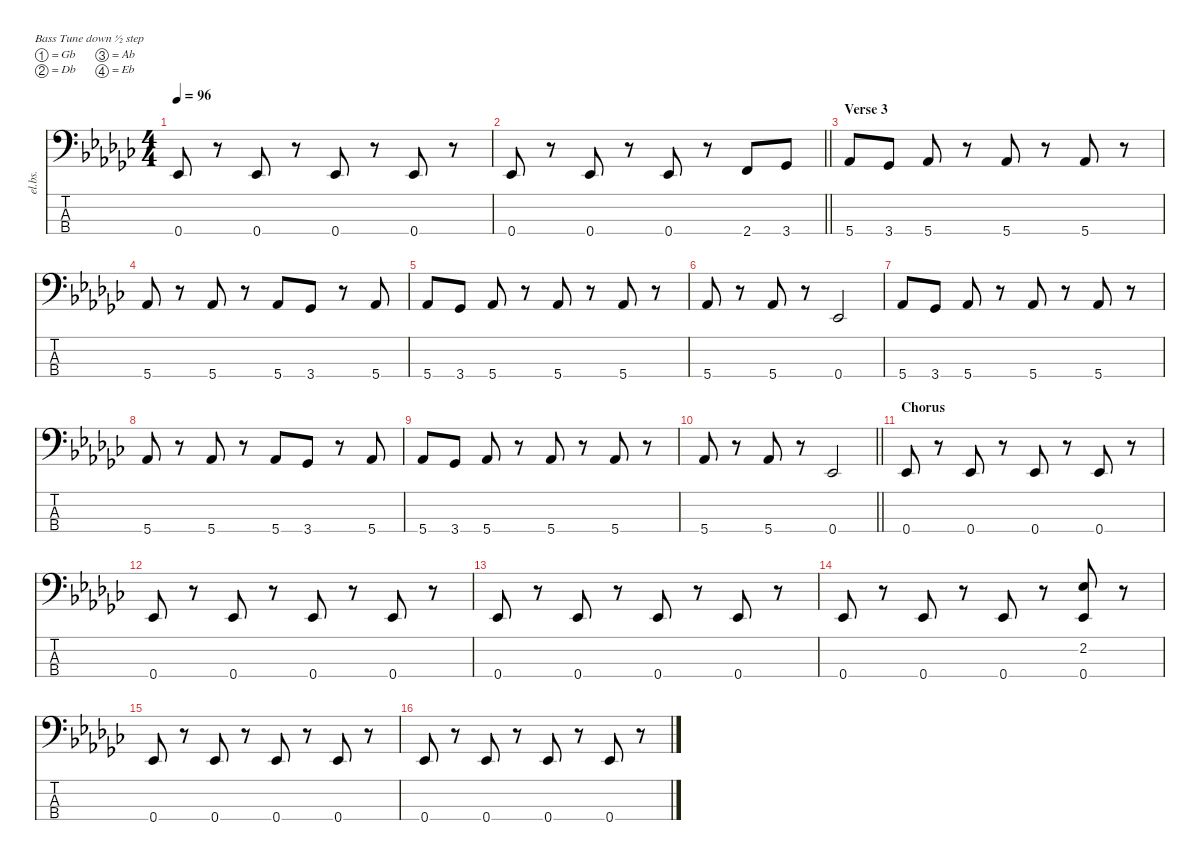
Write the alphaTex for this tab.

\defaultSystemsLayout 4
\hideDynamics
\bracketExtendMode nobrackets
\otherSystemsTrackNameOrientation horizontal
\track ("Bass (Michael Anthony)" "el.bs.") {instrument electricbassfinger}
\staff {score tabs}
\tuning (Gb2 Db2 Ab1 Eb1)
\ts (4 4)
\tempo 96
\clef f4
\ks ebminor
0.4{acc b}.8{dy f beam Up} r.8{beam Up} 0.4{acc b}.8{beam Up} r.8{beam Up} 0.4{acc b}.8{beam Up} r.8{beam Up} 0.4{acc b}.8{beam Up} r.8{beam Up} |
\barLineRight lightlight
0.4{acc b}.8{beam Up} r.8{beam Up} 0.4{acc b}.8{beam Up} r.8{beam Up} 0.4{acc b}.8{beam Up} r.8{beam Up} 2.4{acc forcenatural}.8{beam Up} 3.4{acc b}.8{beam Up} |
\section ("" "Verse 3")
5.4{acc b}.8{beam Up} 3.4{acc b}.8{beam Up} 5.4{acc b}.8{beam Up} r.8{beam Up} 5.4{acc b}.8{beam Up} r.8{beam Up} 5.4{acc b}.8{beam Up} r.8{beam Up} |
5.4{acc b}.8{beam Up} r.8{beam Up} 5.4{acc b}.8{beam Up} r.8{beam Up} 5.4{acc b}.8{beam Up} 3.4{acc b}.8{beam Up} r.8{beam Up} 5.4{acc b}.8{beam Up} |
5.4{acc b}.8{beam Up} 3.4{acc b}.8{beam Up} 5.4{acc b}.8{beam Up} r.8{beam Up} 5.4{acc b}.8{beam Up} r.8{beam Up} 5.4{acc b}.8{beam Up} r.8{beam Up} |
5.4{acc b}.8{beam Up} r.8{beam Up} 5.4{acc b}.8{beam Up} r.8{beam Up} 0.4{acc b}.2{beam Up} |
5.4{acc b}.8{beam Up} 3.4{acc b}.8{beam Up} 5.4{acc b}.8{beam Up} r.8{beam Up} 5.4{acc b}.8{beam Up} r.8{beam Up} 5.4{acc b}.8{beam Up} r.8{beam Up} |
5.4{acc b}.8{beam Up} r.8{beam Up} 5.4{acc b}.8{beam Up} r.8{beam Up} 5.4{acc b}.8{beam Up} 3.4{acc b}.8{beam Up} r.8{beam Up} 5.4{acc b}.8{beam Up} |
5.4{acc b}.8{beam Up} 3.4{acc b}.8{beam Up} 5.4{acc b}.8{beam Up} r.8{beam Up} 5.4{acc b}.8{beam Up} r.8{beam Up} 5.4{acc b}.8{beam Up} r.8{beam Up} |
\barLineRight lightlight
5.4{acc b}.8{beam Up} r.8{beam Up} 5.4{acc b}.8{beam Up} r.8{beam Up} 0.4{acc b}.2{beam Up} |
\section ("" "Chorus")
0.4{acc b}.8{beam Up} r.8{beam Up} 0.4{acc b}.8{beam Up} r.8{beam Up} 0.4{acc b}.8{beam Up} r.8{beam Up} 0.4{acc b}.8{beam Up} r.8{beam Up} |
0.4{acc b}.8{beam Up} r.8{beam Up} 0.4{acc b}.8{beam Up} r.8{beam Up} 0.4{acc b}.8{beam Up} r.8{beam Up} 0.4{acc b}.8{beam Up} r.8{beam Up} |
0.4{acc b}.8{beam Up} r.8{beam Up} 0.4{acc b}.8{beam Up} r.8{beam Up} 0.4{acc b}.8{beam Up} r.8{beam Up} 0.4{acc b}.8{beam Up} r.8{beam Up} |
0.4{acc b}.8{beam Up} r.8{beam Up} 0.4{acc b}.8{beam Up} r.8{beam Up} 0.4{acc b}.8{beam Up} r.8{beam Up} (2.2{acc b} 0.4{acc b}).8{beam Up} r.8{beam Up} |
0.4{acc b}.8{beam Up} r.8{beam Up} 0.4{acc b}.8{beam Up} r.8{beam Up} 0.4{acc b}.8{beam Up} r.8{beam Up} 0.4{acc b}.8{beam Up} r.8{beam Up} |
0.4{acc b}.8{beam Up} r.8{beam Up} 0.4{acc b}.8{beam Up} r.8{beam Up} 0.4{acc b}.8{beam Up} r.8{beam Up} 0.4{acc b}.8{beam Up} r.8{beam Up}
